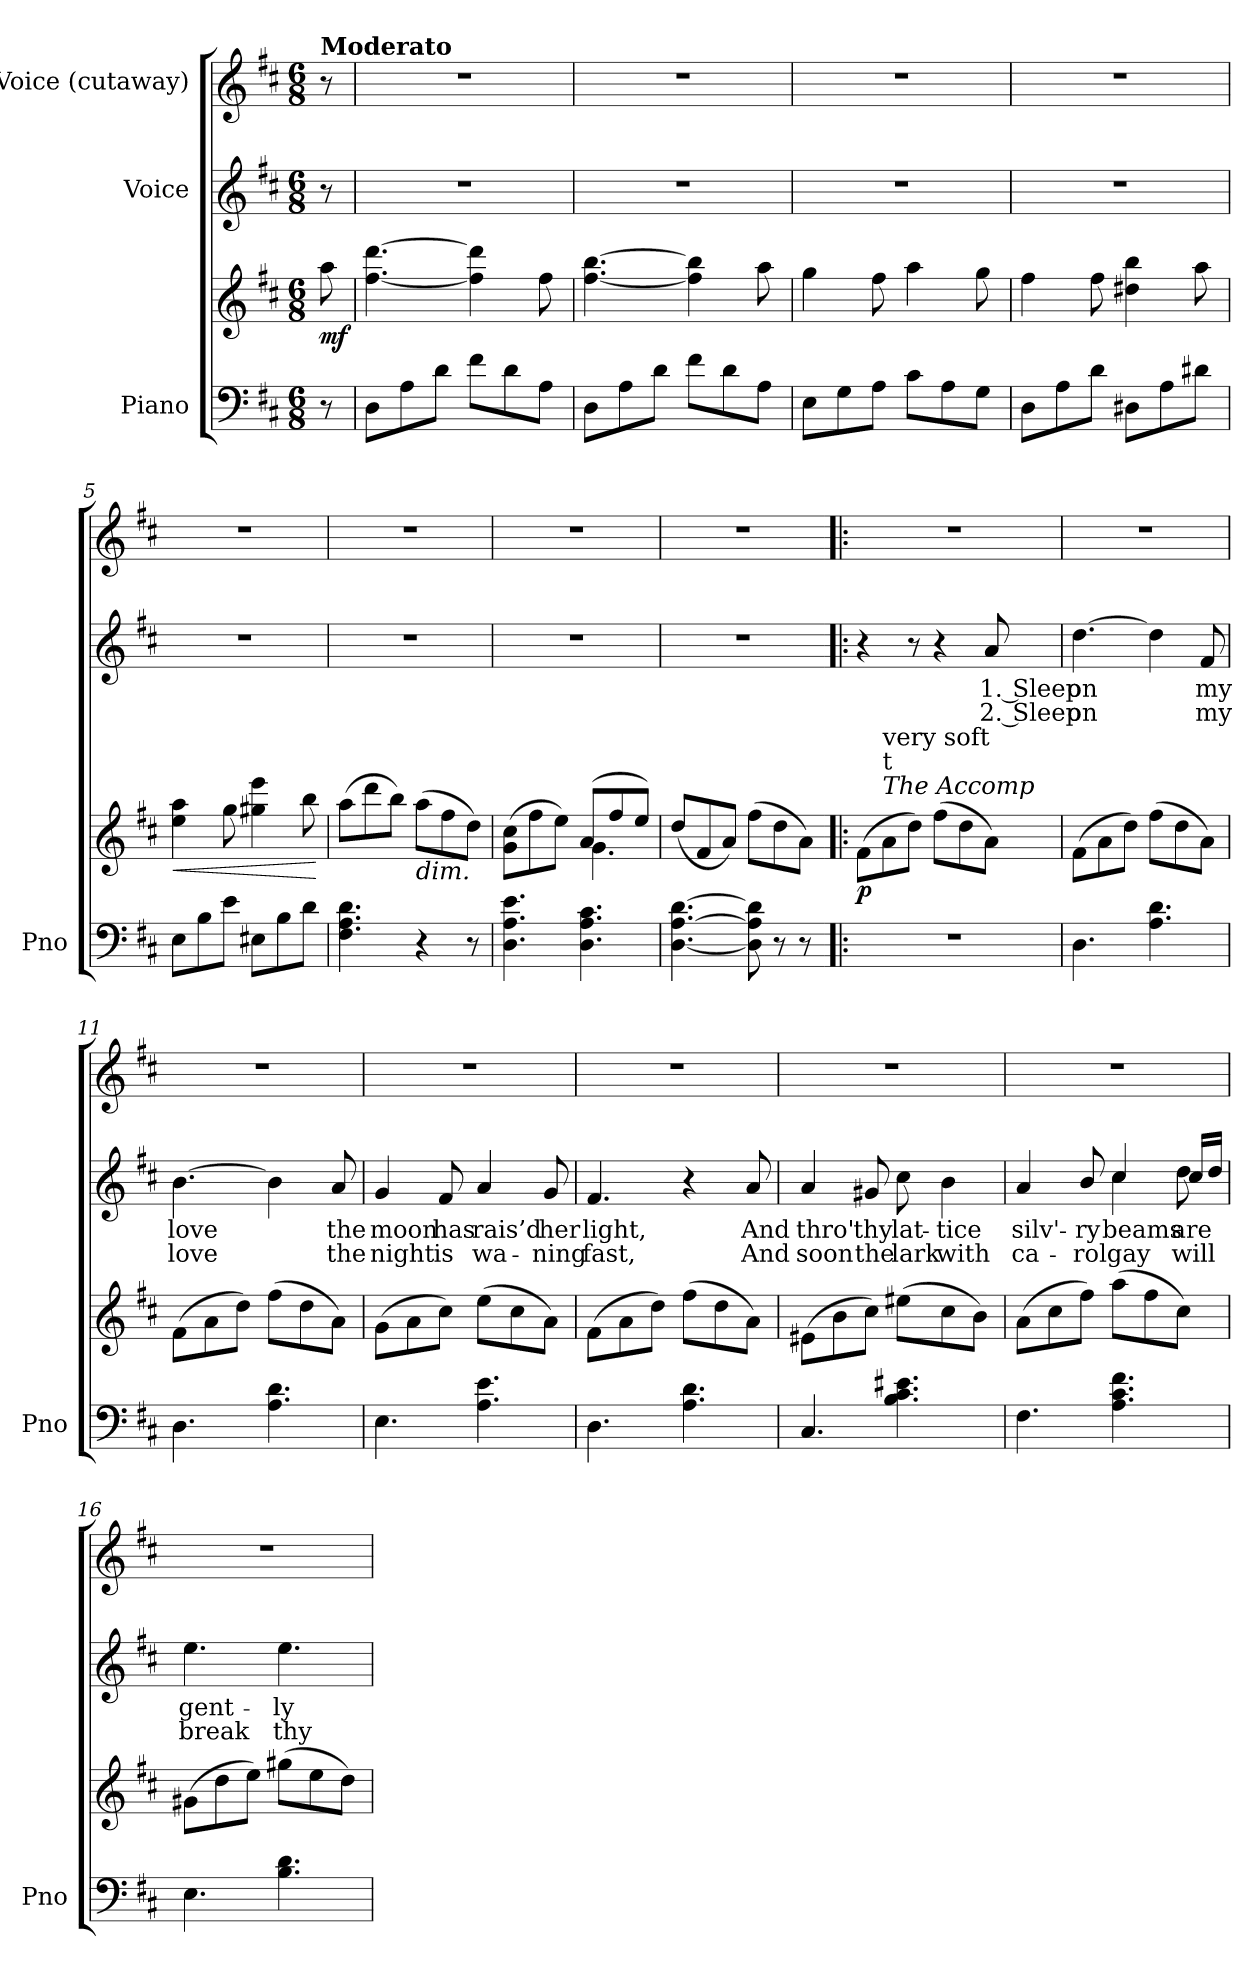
**kern	**kern	**dynam	**kern	**text	**text	**kern
*part3	*part3	*part3	*part2	*part2	*part2	*part1
*staff4	*staff3	*staff3/4	*staff2	*staff2	*staff2	*staff1
*I"Piano	*	*	*I"Voice	*	*	*I"Voice (cutaway)
*I'Pno	*	*	*	*	*	*
*	*	*	*	*	*	*stria5
*clefF4	*clefG2	*	*clefG2	*	*	*clefG2
*k[f#c#]	*k[f#c#]	*	*k[f#c#]	*	*	*k[f#c#]
*M6/8	*M6/8	*	*M6/8	*	*	*M6/8
=	=	=	=	=	=	=
!	!	!	!	!	!	!LO:TX:a:B:t=Moderato
!	!	!LO:DY:b	!	!	!	!
8r	8aa\	mf	8r	.	.	8r
=1	=1	=1	=1	=1	=1	=1
8D\L	[4.ff#\ [4.ddd\	.	2.r	.	.	2.r
8A\	.	.	.	.	.	.
8d\J	.	.	.	.	.	.
8f#\L	4ff#\] 4ddd\]	.	.	.	.	.
8d\	.	.	.	.	.	.
8A\J	8ff#\	.	.	.	.	.
=2	=2	=2	=2	=2	=2	=2
8D\L	[4.ff#\ [4.bb\	.	2.r	.	.	2.r
8A\	.	.	.	.	.	.
8d\J	.	.	.	.	.	.
8f#\L	4ff#\] 4bb\]	.	.	.	.	.
8d\	.	.	.	.	.	.
8A\J	8aa\	.	.	.	.	.
=3	=3	=3	=3	=3	=3	=3
8E\L	4gg\	.	2.r	.	.	2.r
8G\	.	.	.	.	.	.
8A\J	8ff#\	.	.	.	.	.
8c#\L	4aa\	.	.	.	.	.
8A\	.	.	.	.	.	.
8G\J	8gg\	.	.	.	.	.
=4	=4	=4	=4	=4	=4	=4
8D\L	4ff#\	.	2.r	.	.	2.r
8A\	.	.	.	.	.	.
8d\J	8ff#\	.	.	.	.	.
8D#X\L	4dd#X\ 4bb\	.	.	.	.	.
8A\	.	.	.	.	.	.
8d#X\J	8aa\	.	.	.	.	.
=5	=5	=5	=5	=5	=5	=5
!	!	!LO:HP:b	!	!	!	!
8E\L	4ee\ 4aa\	<	2.r	.	.	2.r
8B\	.	.	.	.	.	.
8e\J	8gg\	.	.	.	.	.
8E#X\L	4gg#X\ 4eee\	.	.	.	.	.
8B\	.	.	.	.	.	.
8d\J	8bb\	.	.	.	.	.
.	.	[	.	.	.	.
=6	=6	=6	=6	=6	=6	=6
4.F#\ 4.A\ 4.d\	(8aa\L	.	2.r	.	.	2.r
.	8ddd\	.	.	.	.	.
.	8bb\J)	.	.	.	.	.
!	!LO:TX:b:i:t=dim.	!	!	!	!	!
4r	(8aa\L	.	.	.	.	.
.	8ff#\	.	.	.	.	.
8r	8dd\J)	.	.	.	.	.
=7	=7	=7	=7	=7	=7	=7
*	*^	*	*	*	*	*
4.D\ 4.A\ 4.e\	(8g\ 8cc#\L	4.ryy	.	2.r	.	.	2.r
.	8ff#\	.	.	.	.	.	.
.	8ee\J)	.	.	.	.	.	.
4.D\ 4.A\ 4.c#\	(8a/L	4.g\	.	.	.	.	.
.	8ff#/	.	.	.	.	.	.
.	8ee/J)	.	.	.	.	.	.
*	*v	*v	*	*	*	*	*
=8	=8	=8	=8	=8	=8	=8
[4.D\ [4.A\ [4.d\	(8dd/L	.	2.r	.	.	2.r
.	8f#/	.	.	.	.	.
.	8a/J)	.	.	.	.	.
8D\] 8A\] 8d\]	(8ff#\L	.	.	.	.	.
8r	8dd\	.	.	.	.	.
8r	8a\J)	.	.	.	.	.
=9!|:	=9!|:	=9!|:	=9!|:	=9!|:	=9!|:	=9!|:
!	!	!LO:DY:b	!	!	!	!
2.r	(8f#\L	p	4r	.	.	2.r
!	!LO:TX:i:t=The Accomp	!	!	!	!	!
!	!LO:TX:t=t	!	!	!	!	!
!	!LO:TX:t=very soft	!	!	!	!	!
.	8a\	.	.	.	.	.
.	8dd\J)	.	8r	.	.	.
.	(8ff#\L	.	4r	.	.	.
.	8dd\	.	.	.	.	.
.	8a\J)	.	8a/	1. Sleep	2. Sleep	.
=10	=10	=10	=10	=10	=10	=10
4.D\	(8f#\L	.	[4.dd\	on	on	2.r
.	8a\	.	.	.	.	.
.	8dd\J)	.	.	.	.	.
4.A\ 4.d\	(8ff#\L	.	4dd\]	.	.	.
.	8dd\	.	.	.	.	.
.	8a\J)	.	8f#/	my	my	.
=11	=11	=11	=11	=11	=11	=11
4.D\	(8f#\L	.	[4.b\	love	love	2.r
.	8a\	.	.	.	.	.
.	8dd\J)	.	.	.	.	.
4.A\ 4.d\	(8ff#\L	.	4b\]	.	.	.
.	8dd\	.	.	.	.	.
.	8a\J)	.	8a/	the	the	.
=12	=12	=12	=12	=12	=12	=12
4.E\	(8g\L	.	4g/	moon	night	2.r
.	8a\	.	.	.	.	.
.	8cc#\J)	.	8f#/	has	is	.
4.A\ 4.e\	(8ee\L	.	4a/	rais’d	wa-	.
.	8cc#\	.	.	.	.	.
.	8a\J)	.	8g/	her	-ning	.
=13	=13	=13	=13	=13	=13	=13
4.D\	(8f#\L	.	4.f#/	light,	fast,	2.r
.	8a\	.	.	.	.	.
.	8dd\J)	.	.	.	.	.
4.A\ 4.d\	(8ff#\L	.	4r	.	.	.
.	8dd\	.	.	.	.	.
.	8a\J)	.	8a/	And	And	.
=14	=14	=14	=14	=14	=14	=14
4.C#/	(8e#X\L	.	4a/	thro'	soon	2.r
.	8b\	.	.	.	.	.
.	8cc#\J)	.	8g#X/	thy	the	.
4.B\ 4.c#\ 4.e#X\	(8ee#X\L	.	8cc#\	lat-	lark	.
.	8cc#\	.	4b\	-tice	with	.
.	8b\J)	.	.	.	.	.
=15	=15	=15	=15	=15	=15	=15
*	*	*	*^	*	*	*
4.F#\	(8a\L	.	4a/	4.ryy	silv'-	ca-	2.r
.	8cc#\	.	.	.	.	.	.
.	8ff#\J)	.	8b/	.	-ry	-rol	.
4.A\ 4.c#\ 4.f#\	(8aa\L	.	4cc#/	4cc#\	beams	gay	.
.	8ff#\	.	.	.	.	.	.
.	8cc#\J)	.	8dd\	16cc#/LL	are	will	.
.	.	.	.	16dd/JJ	.	.	.
*	*	*	*v	*v	*	*	*
=16	=16	=16	=16	=16	=16	=16
4.E\	(8g#X\L	.	4.ee\	gent-	break	2.r
.	8dd\	.	.	.	.	.
.	8ee\J)	.	.	.	.	.
4.B\ 4.d\	(8gg#X\L	.	4.ee\	-ly	thy	.
.	8ee\	.	.	.	.	.
.	8dd\J)	.	.	.	.	.
=	=	=	=	=	=	=
*-	*-	*-	*-	*-	*-	*-
